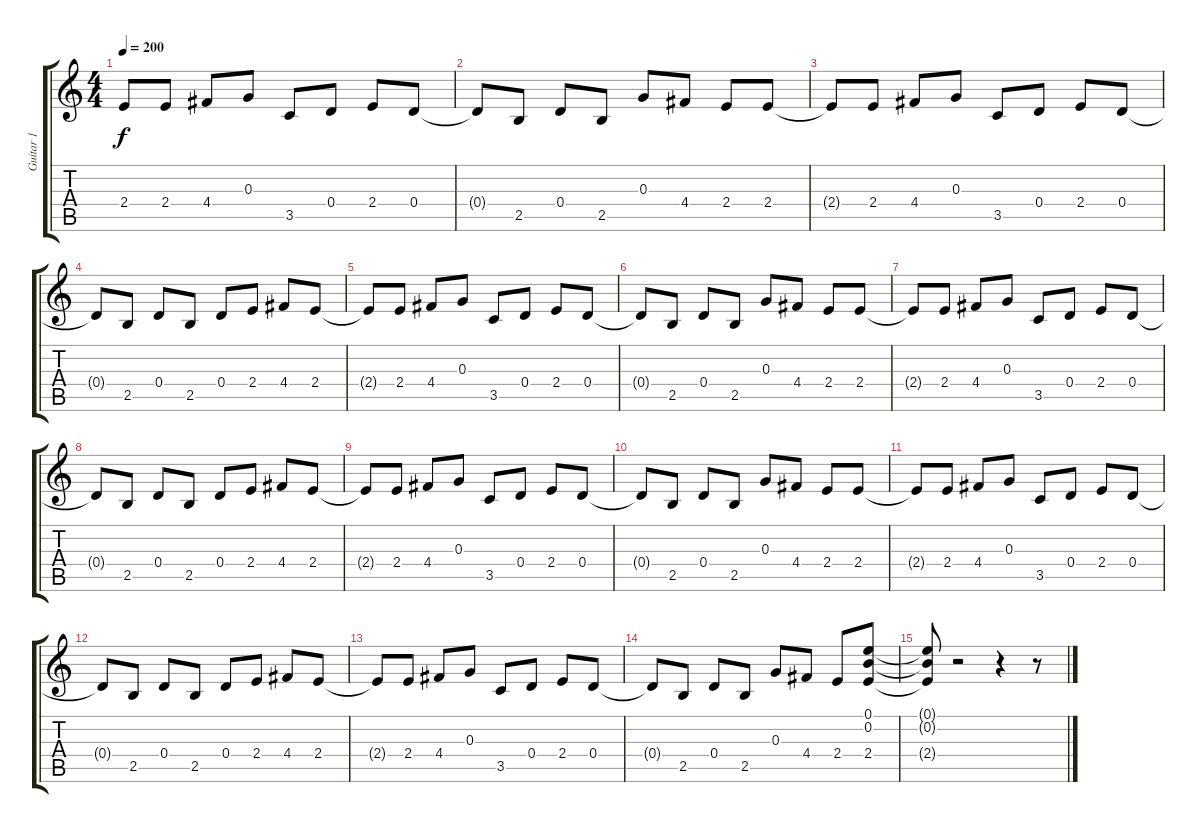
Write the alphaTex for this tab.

\track ("Guitar 1" "Guitar 1") {instrument distortionguitar}
\staff {score tabs}
\tuning (E4 B3 G3 D3 A2 E2) {hide}
\ts (4 4)
\tempo 200
\clef g2
\ks c
2.4{t}.8{dy f} 2.4.8 4.4.8 0.3.8 3.5.8 0.4.8 2.4.8 0.4.8 |
0.4{t}.8 2.5.8 0.4.8 2.5.8 0.3.8 4.4.8 2.4.8 2.4.8 |
2.4{t}.8 2.4.8 4.4.8 0.3.8 3.5.8 0.4.8 2.4.8 0.4.8 |
0.4{t}.8 2.5.8 0.4.8 2.5.8 0.4.8 2.4.8 4.4.8 2.4.8 |
2.4{t}.8 2.4.8 4.4.8 0.3.8 3.5.8 0.4.8 2.4.8 0.4.8 |
0.4{t}.8 2.5.8 0.4.8 2.5.8 0.3.8 4.4.8 2.4.8 2.4.8 |
2.4{t}.8 2.4.8 4.4.8 0.3.8 3.5.8 0.4.8 2.4.8 0.4.8 |
0.4{t}.8 2.5.8 0.4.8 2.5.8 0.4.8 2.4.8 4.4.8 2.4.8 |
2.4{t}.8 2.4.8 4.4.8 0.3.8 3.5.8 0.4.8 2.4.8 0.4.8 |
0.4{t}.8 2.5.8 0.4.8 2.5.8 0.3.8 4.4.8 2.4.8 2.4.8 |
2.4{t}.8 2.4.8 4.4.8 0.3.8 3.5.8 0.4.8 2.4.8 0.4.8 |
0.4{t}.8 2.5.8 0.4.8 2.5.8 0.4.8 2.4.8 4.4.8 2.4.8 |
2.4{t}.8 2.4.8 4.4.8 0.3.8 3.5.8 0.4.8 2.4.8 0.4.8 |
0.4{t}.8 2.5.8 0.4.8 2.5.8 0.3.8 4.4.8 2.4.8 (0.1 0.2 2.4).8 |
(0.1{t} 0.2{t} 2.4{t}).8 r.2 r.4 r.8
